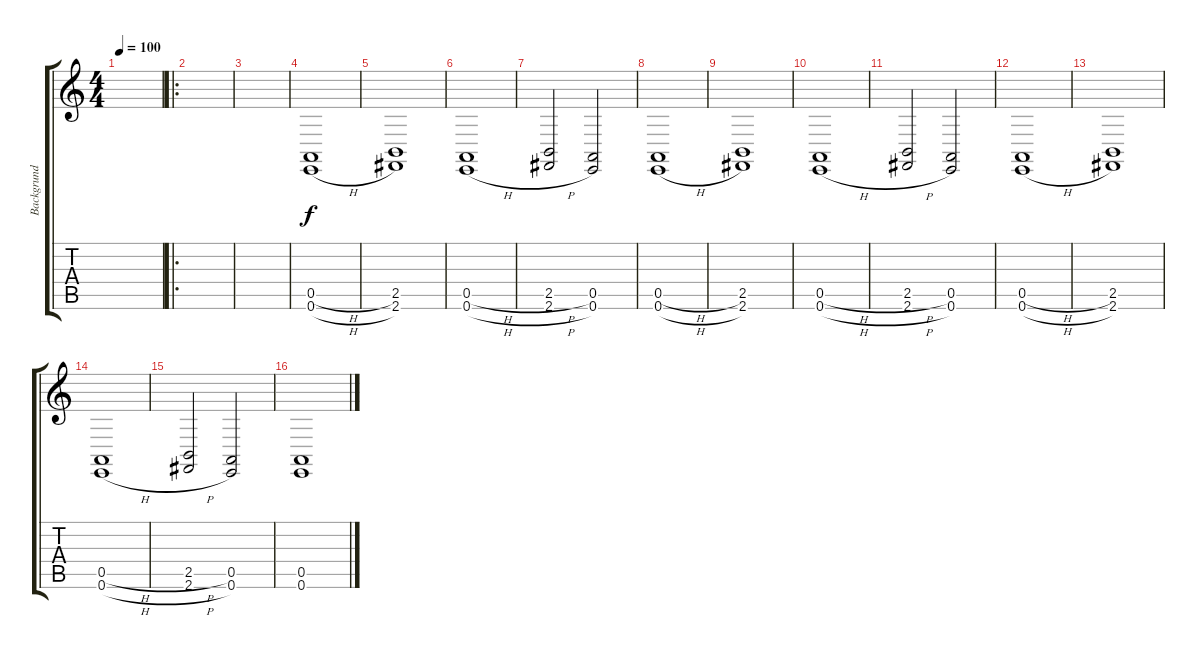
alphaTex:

\track ("Backgrund Voice" "Backgrund ") {instrument choiraahs}
\staff {score tabs}
\tuning (E4 B3 G3 D3 A2 E2) {hide}
\ts (4 4)
\tempo 100
\clef g2
\ks c
|
\ro
|
|
(0.5{h} 0.6{h}).1 |
(2.5 2.6).1 |
(0.5{h} 0.6{h}).1 |
(2.5{h} 2.6{h}).2 (0.5 0.6).2 |
(0.5{h} 0.6{h}).1 |
(2.5 2.6).1 |
(0.5{h} 0.6{h}).1 |
(2.5{h} 2.6{h}).2 (0.5 0.6).2 |
(0.5{h} 0.6{h}).1 |
(2.5 2.6).1 |
(0.5{h} 0.6{h}).1 |
(2.5{h} 2.6{h}).2 (0.5 0.6).2 |
(0.5{h} 0.6{h}).1
